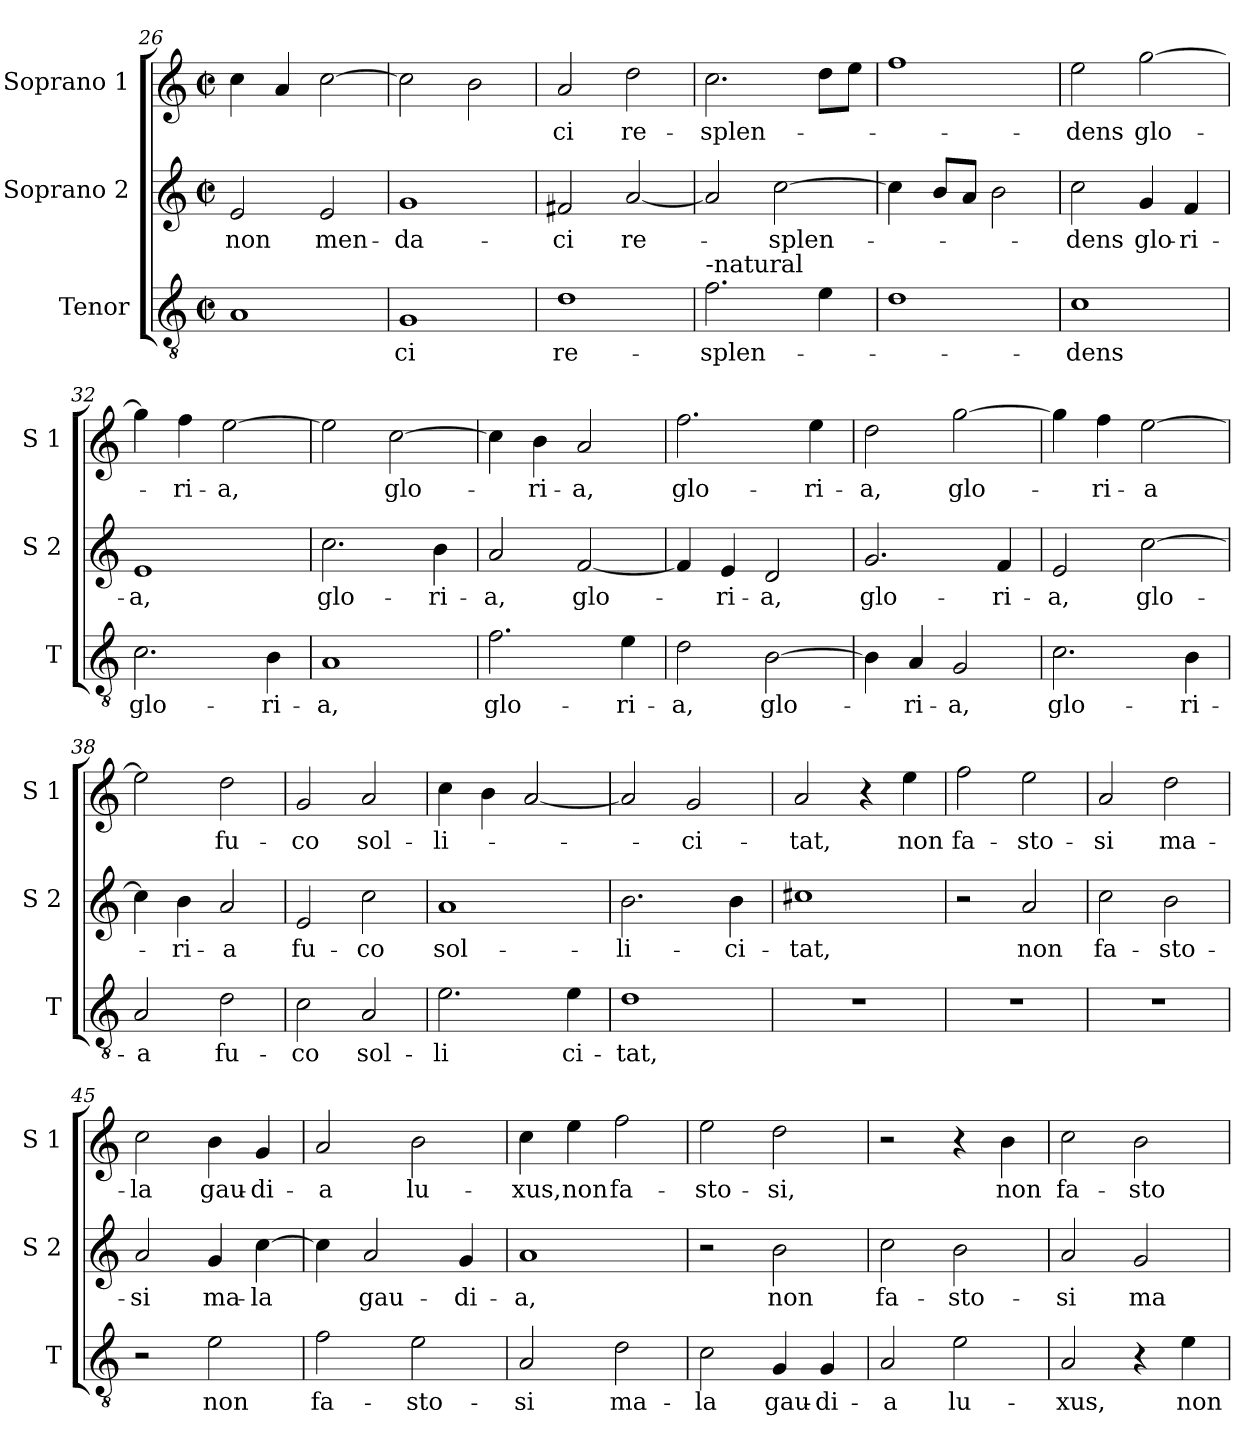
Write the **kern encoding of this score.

**kern	**text	**kern	**text	**kern	**text
*part3	*part3	*part2	*part2	*part1	*part1
*staff3	*staff3	*staff2	*staff2	*staff1	*staff1
*I"Tenor	*	*I"Soprano 2	*	*I"Soprano 1	*
*I'T	*	*I'S 2	*	*I'S 1	*
*clefGv2	*	*clefG2	*	*clefG2	*
*k[]	*	*k[]	*	*k[]	*
*C:	*	*C:	*	*C:	*
*M2/2	*	*M2/2	*	*M2/2	*
*met(c|)	*	*met(c|)	*	*met(c|)	*
=26	=26	=26	=26	=26	=26
!	!	!	!LO:LY:b	!	!
1A	.	2e/	non	4cc\	.
.	.	.	.	4a/	.
!	!	!	!LO:LY:b	!	!
.	.	2e/	men-	[2cc\	.
=27	=27	=27	=27	=27	=27
!	!LO:LY:b	!	!LO:LY:b	!	!
1G	-ci	1g	-da-	2cc\]	.
.	.	.	.	2b\	.
!!LO:LB:g=z
=28	=28	=28	=28	=28	=28
!	!LO:LY:b	!	!LO:LY:b	!	!LO:LY:b
1d	re-	2f#X/	-ci	2a/	-ci
!	!	!	!LO:LY:b	!	!LO:LY:b
.	.	[2a/	re-	2dd\	re-
=29	=29	=29	=29	=29	=29
!LO:TX:a:t=-natural	!	!	!	!	!
!	!LO:LY:b	!	!	!	!LO:LY:b
2.f\	-splen-	2a/]	.	2.cc\	-splen-
!	!	!	!LO:LY:b	!	!
.	.	[2cc\	-splen-	.	.
4e\	.	.	.	8dd\L	.
.	.	.	.	8ee\J	.
=30	=30	=30	=30	=30	=30
1d	.	4cc\]	.	1ff	.
.	.	8b/L	.	.	.
.	.	8a/J	.	.	.
.	.	2b\	.	.	.
=31	=31	=31	=31	=31	=31
!	!LO:LY:b	!	!LO:LY:b	!	!LO:LY:b
1c	-dens	2cc\	-dens	2ee\	-dens
!	!	!	!LO:LY:b	!	!LO:LY:b
.	.	4g/	glo-	[2gg\	glo-
!	!	!	!LO:LY:b	!	!
.	.	4f/	-ri-	.	.
=32	=32	=32	=32	=32	=32
!	!LO:LY:b	!	!LO:LY:b	!	!
2.c\	glo-	1e	-a,	4gg\]	.
!	!	!	!	!	!LO:LY:b
.	.	.	.	4ff\	-ri-
!	!	!	!	!	!LO:LY:b
.	.	.	.	[2ee\	-a,
!	!LO:LY:b	!	!	!	!
4B\	-ri-	.	.	.	.
=33	=33	=33	=33	=33	=33
!	!LO:LY:b	!	!LO:LY:b	!	!
1A	-a,	2.cc\	glo-	2ee\]	.
!	!	!	!	!	!LO:LY:b
.	.	.	.	[2cc\	glo-
!	!	!	!LO:LY:b	!	!
.	.	4b\	-ri-	.	.
=34	=34	=34	=34	=34	=34
!	!LO:LY:b	!	!LO:LY:b	!	!
2.f\	glo-	2a/	-a,	4cc\]	.
!	!	!	!	!	!LO:LY:b
.	.	.	.	4b\	-ri-
!	!	!	!LO:LY:b	!	!LO:LY:b
.	.	[2f/	glo-	2a/	-a,
!	!LO:LY:b	!	!	!	!
4e\	-ri-	.	.	.	.
!!LO:LB:g=z
=35	=35	=35	=35	=35	=35
!	!LO:LY:b	!	!	!	!LO:LY:b
2d\	-a,	4f/]	.	2.ff\	glo-
!	!	!	!LO:LY:b	!	!
.	.	4e/	-ri-	.	.
!	!LO:LY:b	!	!LO:LY:b	!	!
[2B\	glo-	2d/	-a,	.	.
!	!	!	!	!	!LO:LY:b
.	.	.	.	4ee\	-ri-
=36	=36	=36	=36	=36	=36
!	!	!	!LO:LY:b	!	!LO:LY:b
4B\]	.	2.g/	glo-	2dd\	-a,
!	!LO:LY:b	!	!	!	!
4A/	-ri-	.	.	.	.
!	!LO:LY:b	!	!	!	!LO:LY:b
2G/	-a,	.	.	[2gg\	glo-
!	!	!	!LO:LY:b	!	!
.	.	4f/	-ri-	.	.
=37	=37	=37	=37	=37	=37
!	!LO:LY:b	!	!LO:LY:b	!	!
2.c\	glo-	2e/	-a,	4gg\]	.
!	!	!	!	!	!LO:LY:b
.	.	.	.	4ff\	-ri-
!	!	!	!LO:LY:b	!	!LO:LY:b
.	.	[2cc\	glo-	[2ee\	-a
!	!LO:LY:b	!	!	!	!
4B\	-ri-	.	.	.	.
=38	=38	=38	=38	=38	=38
!	!LO:LY:b	!	!	!	!
2A/	-a	4cc\]	.	2ee\]	.
!	!	!	!LO:LY:b	!	!
.	.	4b\	-ri-	.	.
!	!LO:LY:b	!	!LO:LY:b	!	!LO:LY:b
2d\	fu-	2a/	-a	2dd\	fu-
=39	=39	=39	=39	=39	=39
!	!LO:LY:b	!	!LO:LY:b	!	!LO:LY:b
2c\	-co	2e/	fu-	2g/	-co
!	!LO:LY:b	!	!LO:LY:b	!	!LO:LY:b
2A/	sol-	2cc\	-co	2a/	sol-
=40	=40	=40	=40	=40	=40
!	!LO:LY:b	!	!LO:LY:b	!	!LO:LY:b
2.e\	-li	1a	sol-	4cc\	-li-
.	.	.	.	4b\	.
.	.	.	.	[2a/	.
!	!LO:LY:b	!	!	!	!
4e\	ci-	.	.	.	.
=41	=41	=41	=41	=41	=41
!	!LO:LY:b	!	!LO:LY:b	!	!
1d	-tat,	2.b\	-li-	2a/]	.
!	!	!	!	!	!LO:LY:b
.	.	.	.	2g/	-ci-
!	!	!	!LO:LY:b	!	!
.	.	4b\	-ci-	.	.
!!LO:LB:g=z
=42	=42	=42	=42	=42	=42
!	!	!	!LO:LY:b	!	!LO:LY:b
1r	.	1cc#X	-tat,	2a/	-tat,
.	.	.	.	4r	.
!	!	!	!	!	!LO:LY:b
.	.	.	.	4ee\	non
=43	=43	=43	=43	=43	=43
!	!	!	!	!	!LO:LY:b
1r	.	2r	.	2ff\	fa-
!	!	!	!LO:LY:b	!	!LO:LY:b
.	.	2a/	non	2ee\	-sto-
=44	=44	=44	=44	=44	=44
!	!	!	!LO:LY:b	!	!LO:LY:b
1r	.	2cc\	fa-	2a/	-si
!	!	!	!LO:LY:b	!	!LO:LY:b
.	.	2b\	-sto-	2dd\	ma-
=45	=45	=45	=45	=45	=45
!	!	!	!LO:LY:b	!	!LO:LY:b
2r	.	2a/	-si	2cc\	-la
!	!LO:LY:b	!	!LO:LY:b	!	!LO:LY:b
2e\	non	4g/	ma-	4b\	gau-
!	!	!	!LO:LY:b	!	!LO:LY:b
.	.	[4cc\	-la	4g/	-di-
=46	=46	=46	=46	=46	=46
!	!LO:LY:b	!	!	!	!LO:LY:b
2f\	fa-	4cc\]	.	2a/	-a
!	!	!	!LO:LY:b	!	!
.	.	2a/	gau-	.	.
!	!LO:LY:b	!	!	!	!LO:LY:b
2e\	-sto-	.	.	2b\	lu-
!	!	!	!LO:LY:b	!	!
.	.	4g/	-di-	.	.
=47	=47	=47	=47	=47	=47
!	!LO:LY:b	!	!LO:LY:b	!	!LO:LY:b
2A/	-si	1a	-a,	4cc\	-xus,
!	!	!	!	!	!LO:LY:b
.	.	.	.	4ee\	non
!	!LO:LY:b	!	!	!	!LO:LY:b
2d\	ma-	.	.	2ff\	fa-
=48	=48	=48	=48	=48	=48
!	!LO:LY:b	!	!	!	!LO:LY:b
2c\	-la	2r	.	2ee\	-sto-
!	!LO:LY:b	!	!LO:LY:b	!	!LO:LY:b
4G/	gau-	2b\	non	2dd\	-si,
!	!LO:LY:b	!	!	!	!
4G/	-di-	.	.	.	.
!!LO:PB:g=z
=49	=49	=49	=49	=49	=49
!	!LO:LY:b	!	!LO:LY:b	!	!
2A/	-a	2cc\	fa-	2r	.
!	!LO:LY:b	!	!LO:LY:b	!	!
2e\	lu-	2b\	-sto-	4r	.
!	!	!	!	!	!LO:LY:b
.	.	.	.	4b\	non
=50	=50	=50	=50	=50	=50
!	!LO:LY:b	!	!LO:LY:b	!	!LO:LY:b
2A/	-xus,	2a/	-si	2cc\	fa-
!	!	!	!LO:LY:b	!	!LO:LY:b
4r	.	2g/	ma-	2b\	-sto-
!	!LO:LY:b	!	!	!	!
4e\	non	.	.	.	.
=	=	=	=	=	=
*-	*-	*-	*-	*-	*-
